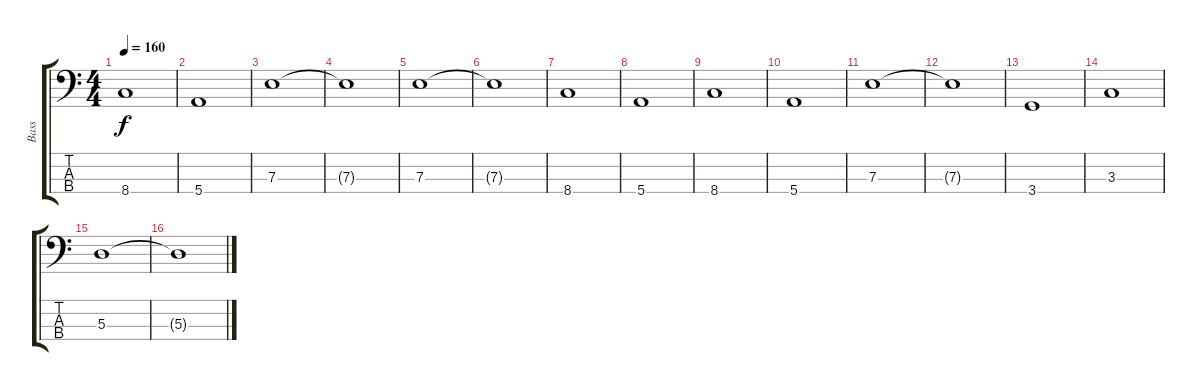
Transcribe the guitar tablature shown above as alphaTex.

\track ("Bass" "Bass") {instrument acousticguitarnylon}
\staff {score tabs}
\tuning (G2 D2 A1 E1) {hide}
\ts (4 4)
\tempo 160
\clef f4
\ks c
8.4.1{dy f} |
5.4.1 |
7.3.1 |
7.3{t}.1 |
7.3.1 |
7.3{t}.1 |
8.4.1 |
5.4.1 |
8.4.1 |
5.4.1 |
7.3.1 |
7.3{t}.1 |
3.4.1 |
3.3.1 |
5.3.1 |
5.3{t}.1
